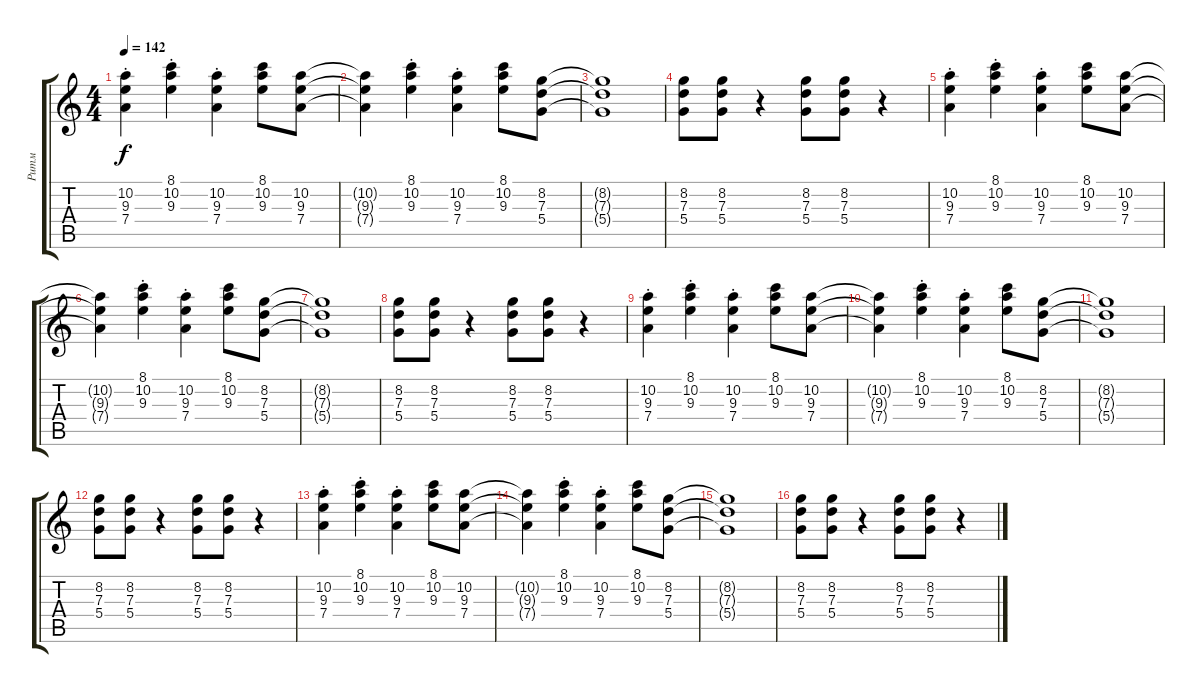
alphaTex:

\track ("Ритм" "Ритм") {instrument electricguitarclean}
\staff {score tabs}
\tuning (E4 B3 G3 D3 A2 E2) {hide}
\ts (4 4)
\tempo 142
\clef g2
\ks c
(10.2{st} 9.3{st} 7.4{st}).4{dy f} (8.1{st} 10.2{st} 9.3{st}).4 (10.2{st} 9.3{st} 7.4{st}).4 (8.1 10.2 9.3).8 (10.2 9.3 7.4).8 |
(10.2{t} 9.3{t} 7.4{t}).4 (8.1{st} 10.2{st} 9.3{st}).4 (10.2{st} 9.3{st} 7.4{st}).4 (8.1 10.2 9.3).8 (8.2 7.3 5.4).8 |
(8.2{t} 7.3{t} 5.4{t}).1 |
(8.2 7.3 5.4).8 (8.2 7.3 5.4).8 r.4 (8.2 7.3 5.4).8 (8.2 7.3 5.4).8 r.4 |
(10.2{st} 9.3{st} 7.4{st}).4 (8.1{st} 10.2{st} 9.3{st}).4 (10.2{st} 9.3{st} 7.4{st}).4 (8.1 10.2 9.3).8 (10.2 9.3 7.4).8 |
(10.2{t} 9.3{t} 7.4{t}).4 (8.1{st} 10.2{st} 9.3{st}).4 (10.2{st} 9.3{st} 7.4{st}).4 (8.1 10.2 9.3).8 (8.2 7.3 5.4).8 |
(8.2{t} 7.3{t} 5.4{t}).1 |
(8.2 7.3 5.4).8 (8.2 7.3 5.4).8 r.4 (8.2 7.3 5.4).8 (8.2 7.3 5.4).8 r.4 |
(10.2{st} 9.3{st} 7.4{st}).4 (8.1{st} 10.2{st} 9.3{st}).4 (10.2{st} 9.3{st} 7.4{st}).4 (8.1 10.2 9.3).8 (10.2 9.3 7.4).8 |
(10.2{t} 9.3{t} 7.4{t}).4 (8.1{st} 10.2{st} 9.3{st}).4 (10.2{st} 9.3{st} 7.4{st}).4 (8.1 10.2 9.3).8 (8.2 7.3 5.4).8 |
(8.2{t} 7.3{t} 5.4{t}).1 |
(8.2 7.3 5.4).8 (8.2 7.3 5.4).8 r.4 (8.2 7.3 5.4).8 (8.2 7.3 5.4).8 r.4 |
(10.2{st} 9.3{st} 7.4{st}).4 (8.1{st} 10.2{st} 9.3{st}).4 (10.2{st} 9.3{st} 7.4{st}).4 (8.1 10.2 9.3).8 (10.2 9.3 7.4).8 |
(10.2{t} 9.3{t} 7.4{t}).4 (8.1{st} 10.2{st} 9.3{st}).4 (10.2{st} 9.3{st} 7.4{st}).4 (8.1 10.2 9.3).8 (8.2 7.3 5.4).8 |
(8.2{t} 7.3{t} 5.4{t}).1 |
(8.2 7.3 5.4).8 (8.2 7.3 5.4).8 r.4 (8.2 7.3 5.4).8 (8.2 7.3 5.4).8 r.4
